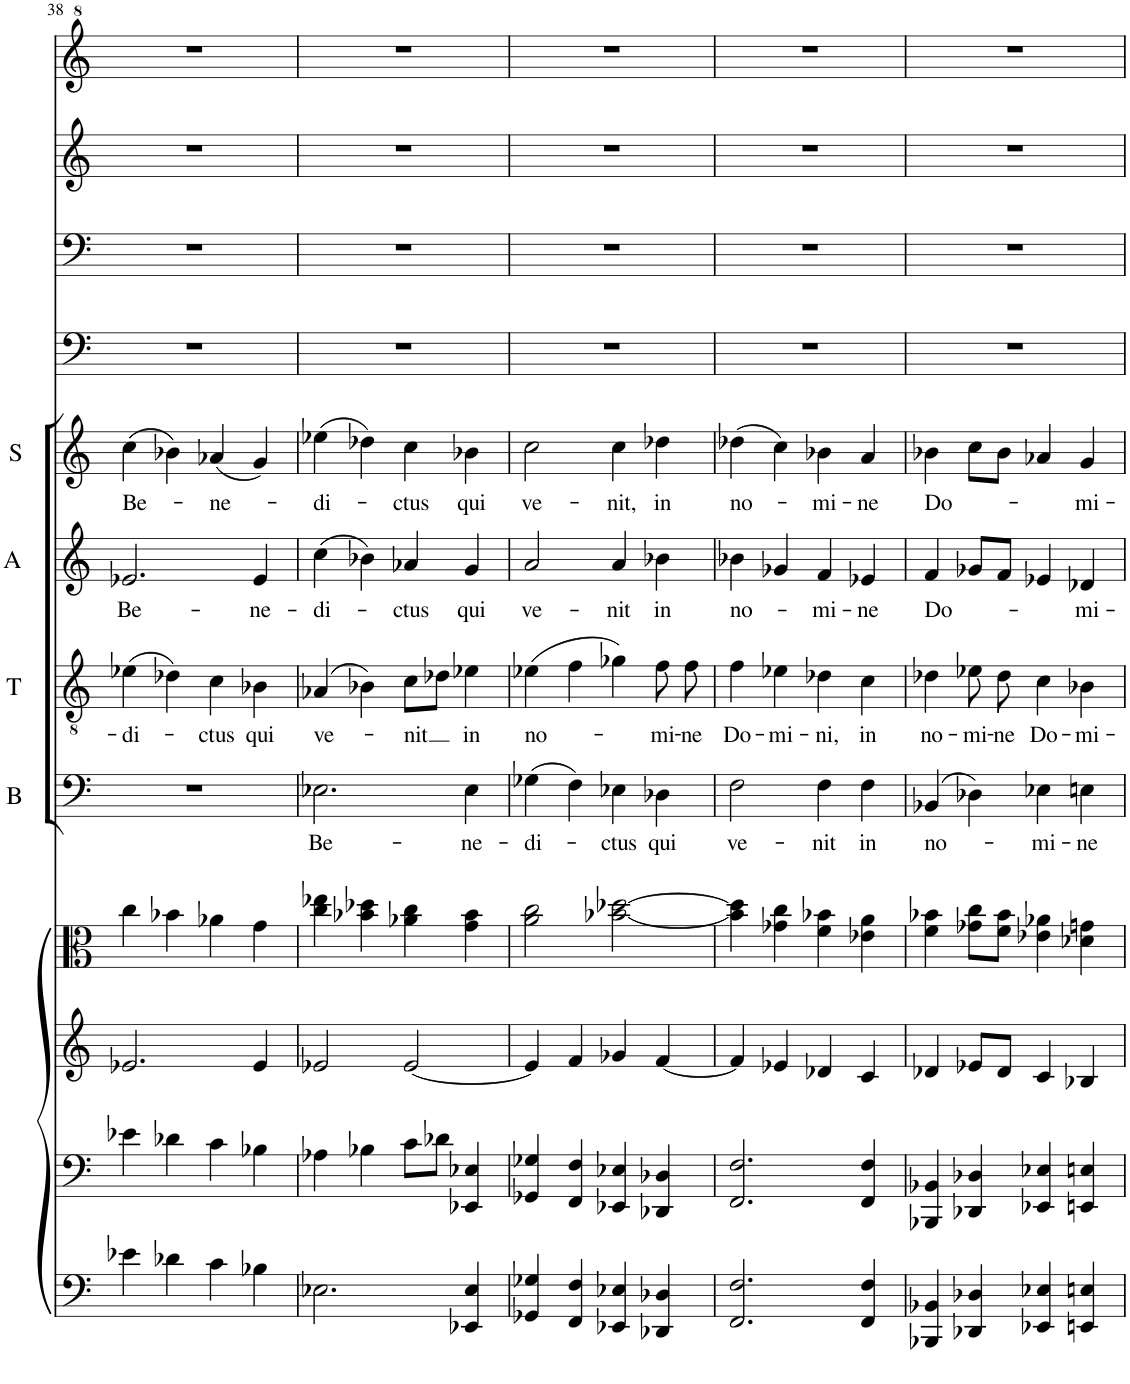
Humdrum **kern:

**kern	**kern	**kern	**kern	**kern	**text	**kern	**text	**kern	**text	**kern	**text	**kern	**kern	**kern	**kern
*part12	*part11	*part10	*part9	*part8	*part8	*part7	*part7	*part6	*part6	*part5	*part5	*part4	*part3	*part2	*part1
*staff12	*staff11	*staff10	*staff9	*staff8	*staff8	*staff7	*staff7	*staff6	*staff6	*staff5	*staff5	*staff4	*staff3	*staff2	*staff1
*I"Pauke	*I"Kontrabasse	*I"Synthesizer Strings-R2	*I"Bratschen	*I"Bass	*	*I"Tenor	*	*I"Alt	*	*I"Sopran	*	*I"Bass Solo	*I"Tenor Solo	*I"Alt Solo	*I"Sopran Solo
*	*	*I'Str	*	*I'B	*	*I'T	*	*I'A	*	*I'S	*	*	*	*	*
!!LO:PB:g=z
*clefF4	*clefF4	*clefG2	*clefC3	*clefF4	*	*clefGv2	*	*clefG2	*	*clefG2	*	*clefF4	*clefF4	*clefG2	*clefG^2
*	*	*	*	*	*	*ITrd7c12	*	*ITrd1c2	*	*	*	*	*	*ITrd4c7	*ITrd-7c-12
*k[]	*k[]	*k[]	*k[]	*k[]	*	*k[]	*	*k[]	*	*k[]	*	*k[]	*k[]	*k[]	*k[]
*M2/2	*M2/2	*M2/2	*M2/2	*M2/2	*	*M2/2	*	*M2/2	*	*M2/2	*	*M2/2	*M2/2	*M2/2	*M2/2
*met(c|)	*met(c|)	*met(c|)	*met(c|)	*met(c|)	*	*met(c|)	*	*met(c|)	*	*met(c|)	*	*met(c|)	*met(c|)	*met(c|)	*met(c|)
=38	=38	=38	=38	=38	=38	=38	=38	=38	=38	=38	=38	=38	=38	=38	=38
!	!	!	!	!	!	!	!LO:LY:b	!	!LO:LY:b	!	!LO:LY:b	!	!	!	!
4e-X\	4e-X\	2.e-X/	4cc\	1r	.	(4e-X\	-di-	2.e-X/	Be-	(4cc\	Be-	1r	1r	1r	1r
4d-X\	4d-X\	.	4b-X\	.	.	4d-X\)	.	.	.	4b-X\)	.	.	.	.	.
!	!	!	!	!	!	!	!LO:LY:b	!	!	!	!LO:LY:b	!	!	!	!
4c\	4c\	.	4a-X\	.	.	4c\	-ctus	.	.	(4a-X/	-ne-	.	.	.	.
!	!	!	!	!	!	!	!LO:LY:b	!	!LO:LY:b	!	!	!	!	!	!
4B-X\	4B-X\	4e-/	4g\	.	.	4B-X\	qui	4e-/	-ne-	4g/)	.	.	.	.	.
=39	=39	=39	=39	=39	=39	=39	=39	=39	=39	=39	=39	=39	=39	=39	=39
!	!	!	!	!	!LO:LY:b	!	!LO:LY:b	!	!LO:LY:b	!	!LO:LY:b	!	!	!	!
2.E-X\	4A-X\	2e-X/	4cc\ 4ee-X\	2.E-X\	Be-	(4A-X/	ve-	(4cc\	-di-	(4ee-X\	-di-	1r	1r	1r	1r
.	4B-X\	.	4b-X\ 4dd-X\	.	.	4B-X\)	.	4b-X\)	.	4dd-X\)	.	.	.	.	.
!	!	!	!	!	!	!	!LO:LY:b	!	!LO:LY:b	!	!LO:LY:b	!	!	!	!
.	8c\L	[2e-/	4a-X\ 4cc\	.	.	8c\L	-nit	4a-X/	-ctus	4cc\	-ctus	.	.	.	.
.	8d-X\J	.	.	.	.	8d-X\J	.	.	.	.	.	.	.	.	.
!	!	!	!	!	!LO:LY:b	!	!LO:LY:b	!	!LO:LY:b	!	!LO:LY:b	!	!	!	!
4EE-X/ 4E-/	4EE-X/ 4E-X/	.	4g\ 4b-\	4E-\	-ne-	4e-X\	in	4g/	qui	4b-X\	qui	.	.	.	.
=40	=40	=40	=40	=40	=40	=40	=40	=40	=40	=40	=40	=40	=40	=40	=40
!	!	!	!	!	!LO:LY:b	!	!LO:LY:b	!	!LO:LY:b	!	!LO:LY:b	!	!	!	!
4GG-X/ 4G-X/	4GG-X/ 4G-X/	4e-/]	2a\ 2cc\	(4G-X\	-di-	(4e-X\	no-	2a/	ve-	2cc\	ve-	1r	1r	1r	1r
4FF/ 4F/	4FF/ 4F/	4f/	.	4F\)	.	4f\	.	.	.	.	.	.	.	.	.
!	!	!	!	!	!LO:LY:b	!	!	!	!LO:LY:b	!	!LO:LY:b	!	!	!	!
4EE-X/ 4E-X/	4EE-X/ 4E-X/	4g-X/	[2b-X\ [2dd-X\	4E-X\	-ctus	4g-X\)	.	4a/	-nit	4cc\	-nit,	.	.	.	.
!	!	!	!	!	!LO:LY:b	!	!LO:LY:b	!	!LO:LY:b	!	!LO:LY:b	!	!	!	!
4DD-X/ 4D-X/	4DD-X/ 4D-X/	[4f/	.	4D-X\	qui	8f\	-mi-	4b-X\	in	4dd-X\	in	.	.	.	.
!	!	!	!	!	!	!	!LO:LY:b	!	!	!	!	!	!	!	!
.	.	.	.	.	.	8f\	-ne	.	.	.	.	.	.	.	.
=41	=41	=41	=41	=41	=41	=41	=41	=41	=41	=41	=41	=41	=41	=41	=41
!	!	!	!	!	!LO:LY:b	!	!LO:LY:b	!	!LO:LY:b	!	!LO:LY:b	!	!	!	!
2.FF/ 2.F/	2.FF/ 2.F/	4f/]	4b-\] 4dd-\]	2F\	ve-	4f\	Do-	4b-X\	no-	(4dd-X\	no-	1r	1r	1r	1r
!	!	!	!	!	!	!	!LO:LY:b	!	!	!	!	!	!	!	!
.	.	4e-X/	4g-X\ 4cc\	.	.	4e-X\	-mi-	4g-X/	.	4cc\)	.	.	.	.	.
!	!	!	!	!	!LO:LY:b	!	!LO:LY:b	!	!LO:LY:b	!	!LO:LY:b	!	!	!	!
.	.	4d-X/	4f\ 4b-X\	4F\	-nit	4d-X\	-ni,	4f/	-mi-	4b-X\	-mi-	.	.	.	.
!	!	!	!	!	!LO:LY:b	!	!LO:LY:b	!	!LO:LY:b	!	!LO:LY:b	!	!	!	!
4FF/ 4F/	4FF/ 4F/	4c/	4e-X\ 4a\	4F\	in	4c\	in	4e-X/	-ne	4a/	-ne	.	.	.	.
=42	=42	=42	=42	=42	=42	=42	=42	=42	=42	=42	=42	=42	=42	=42	=42
!	!	!	!	!	!LO:LY:b	!	!LO:LY:b	!	!LO:LY:b	!	!LO:LY:b	!	!	!	!
4BBB-X/ 4BB-X/	4BBB-X/ 4BB-X/	4d-X/	4f\ 4b-X\	(4BB-X/	no-	4d-X\	no-	4f/	Do-	4b-X\	Do-	1r	1r	1r	1r
!	!	!	!	!	!	!	!LO:LY:b	!	!	!	!	!	!	!	!
4DD-X/ 4D-X/	4DD-X/ 4D-X/	8e-X/L	8g-X\ 8cc\L	4D-X\)	.	8e-X\	-mi-	8g-X/L	.	8cc\L	.	.	.	.	.
!	!	!	!	!	!	!	!LO:LY:b	!	!	!	!	!	!	!	!
.	.	8d-/J	8f\ 8b-\J	.	.	8d-\	-ne	8f/J	.	8b-\J	.	.	.	.	.
!	!	!	!	!	!LO:LY:b	!	!LO:LY:b	!	!	!	!	!	!	!	!
4EE-X/ 4E-X/	4EE-X/ 4E-X/	4c/	4e-X\ 4a-X\	4E-X\	-mi-	4c\	Do-	4e-X/	.	4a-X/	.	.	.	.	.
!	!	!	!	!	!LO:LY:b	!	!LO:LY:b	!	!LO:LY:b	!	!LO:LY:b	!	!	!	!
4EEn/ 4En/	4EEn/ 4En/	4B-X/	4d-X\ 4gn\	4En\	-ne	4B-X\	-mi-	4d-X/	-mi-	4g/	-mi-	.	.	.	.
=	=	=	=	=	=	=	=	=	=	=	=	=	=	=	=
*-	*-	*-	*-	*-	*-	*-	*-	*-	*-	*-	*-	*-	*-	*-	*-
